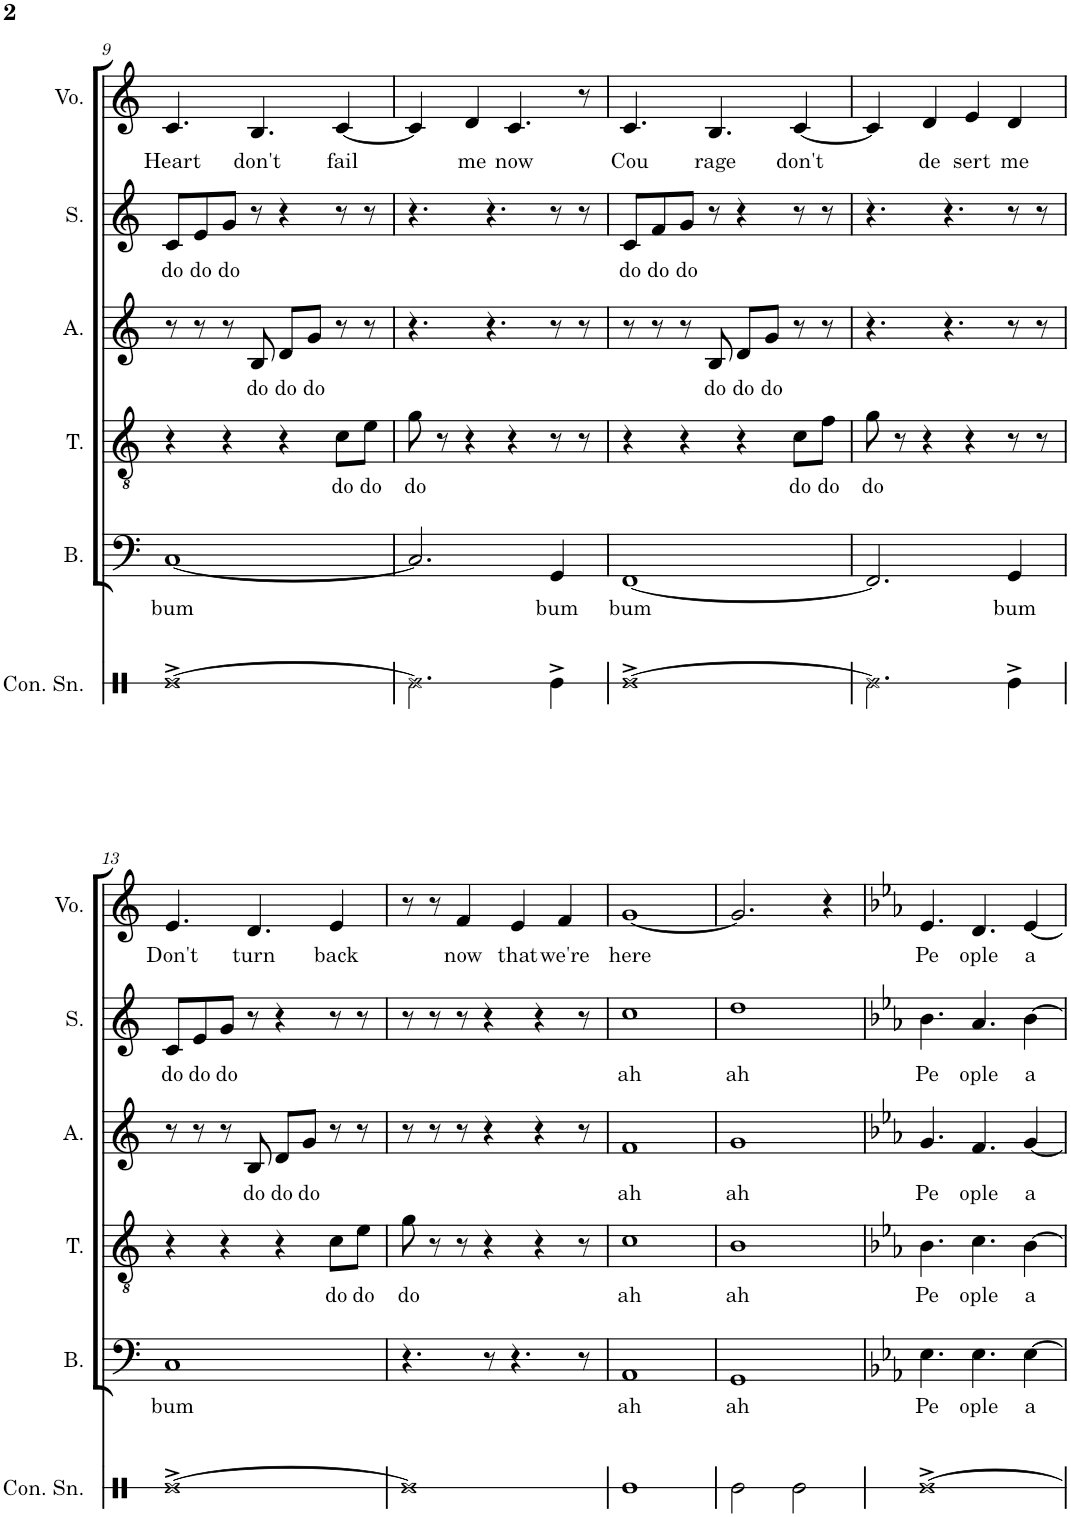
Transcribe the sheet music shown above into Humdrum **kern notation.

**kern	**kern	**text	**kern	**text	**kern	**text	**kern	**text	**kern	**text
*part6	*part5	*part5	*part4	*part4	*part3	*part3	*part2	*part2	*part1	*part1
*staff6	*staff5	*staff5	*staff4	*staff4	*staff3	*staff3	*staff2	*staff2	*staff1	*staff1
*I"Concert Snare Drum	*I"Bass	*	*I"Tenor	*	*I"Alto	*	*I"Soprano	*	*I"Voice	*
*I'Con. Sn.	*I'B.	*	*I'T.	*	*I'A.	*	*I'S.	*	*I'Vo.	*
!!LO:PB:g=z
*clefX	*clefF4	*	*clefGv2	*	*clefG2	*	*clefG2	*	*clefG2	*
*k[]	*k[]	*	*k[]	*	*k[]	*	*k[]	*	*k[]	*
*M2/2	*M2/2	*	*M2/2	*	*M2/2	*	*M2/2	*	*M2/2	*
*met(c|)	*met(c|)	*	*met(c|)	*	*met(c|)	*	*met(c|)	*	*met(c|)	*
=9	=9	=9	=9	=9	=9	=9	=9	=9	=9	=9
!	!	!LO:LY:b	!	!	!	!	!	!LO:LY:b	!	!LO:LY:b
[1Re^	[1C	bum	4r	.	8r	.	8c/L	do	4.c/	Heart
!	!	!	!	!	!	!	!	!LO:LY:b	!	!
.	.	.	.	.	8r	.	8e/	do	.	.
!	!	!	!	!	!	!	!	!LO:LY:b	!	!
.	.	.	4r	.	8r	.	8g/J	do	.	.
!	!	!	!	!	!	!LO:LY:b	!	!	!	!LO:LY:b
.	.	.	.	.	8B/	do	8r	.	4.B/	don't
!	!	!	!	!	!	!LO:LY:b	!	!	!	!
.	.	.	4r	.	8d/L	do	4r	.	.	.
!	!	!	!	!	!	!LO:LY:b	!	!	!	!
.	.	.	.	.	8g/J	do	.	.	.	.
!	!	!	!	!LO:LY:b	!	!	!	!	!	!LO:LY:b
.	.	.	8c\L	do	8r	.	8r	.	[4c/	fail
!	!	!	!	!LO:LY:b	!	!	!	!	!	!
.	.	.	8e\J	do	8r	.	8r	.	.	.
=10	=10	=10	=10	=10	=10	=10	=10	=10	=10	=10
!	!	!	!	!LO:LY:b	!	!	!	!	!	!
2.Re\]	2.C/]	.	8g\	do	4.r	.	4.r	.	4c/]	.
.	.	.	8r	.	.	.	.	.	.	.
!	!	!	!	!	!	!	!	!	!	!LO:LY:b
.	.	.	4r	.	.	.	.	.	4d/	me
.	.	.	.	.	4.r	.	4.r	.	.	.
!	!	!	!	!	!	!	!	!	!	!LO:LY:b
.	.	.	4r	.	.	.	.	.	4.c/	now
!	!	!LO:LY:b	!	!	!	!	!	!	!	!
4Re^\	4GG/	bum	8r	.	8r	.	8r	.	.	.
.	.	.	8r	.	8r	.	8r	.	8r	.
=11	=11	=11	=11	=11	=11	=11	=11	=11	=11	=11
!	!	!LO:LY:b	!	!	!	!	!	!LO:LY:b	!	!LO:LY:b
[1Re^	[1FF	bum	4r	.	8r	.	8c/L	do	4.c/	Cou
!	!	!	!	!	!	!	!	!LO:LY:b	!	!
.	.	.	.	.	8r	.	8f/	do	.	.
!	!	!	!	!	!	!	!	!LO:LY:b	!	!
.	.	.	4r	.	8r	.	8g/J	do	.	.
!	!	!	!	!	!	!LO:LY:b	!	!	!	!LO:LY:b
.	.	.	.	.	8B/	do	8r	.	4.B/	rage
!	!	!	!	!	!	!LO:LY:b	!	!	!	!
.	.	.	4r	.	8d/L	do	4r	.	.	.
!	!	!	!	!	!	!LO:LY:b	!	!	!	!
.	.	.	.	.	8g/J	do	.	.	.	.
!	!	!	!	!LO:LY:b	!	!	!	!	!	!LO:LY:b
.	.	.	8c\L	do	8r	.	8r	.	[4c/	don't
!	!	!	!	!LO:LY:b	!	!	!	!	!	!
.	.	.	8f\J	do	8r	.	8r	.	.	.
=12	=12	=12	=12	=12	=12	=12	=12	=12	=12	=12
!	!	!	!	!LO:LY:b	!	!	!	!	!	!
2.Re\]	2.FF/]	.	8g\	do	4.r	.	4.r	.	4c/]	.
.	.	.	8r	.	.	.	.	.	.	.
!	!	!	!	!	!	!	!	!	!	!LO:LY:b
.	.	.	4r	.	.	.	.	.	4d/	de
.	.	.	.	.	4.r	.	4.r	.	.	.
!	!	!	!	!	!	!	!	!	!	!LO:LY:b
.	.	.	4r	.	.	.	.	.	4e/	sert
!	!	!LO:LY:b	!	!	!	!	!	!	!	!LO:LY:b
4Re^\	4GG/	bum	8r	.	8r	.	8r	.	4d/	me
.	.	.	8r	.	8r	.	8r	.	.	.
!!LO:LB:g=z
=13	=13	=13	=13	=13	=13	=13	=13	=13	=13	=13
!	!	!LO:LY:b	!	!	!	!	!	!LO:LY:b	!	!LO:LY:b
[1Re^	1C	bum	4r	.	8r	.	8c/L	do	4.e/	Don't
!	!	!	!	!	!	!	!	!LO:LY:b	!	!
.	.	.	.	.	8r	.	8e/	do	.	.
!	!	!	!	!	!	!	!	!LO:LY:b	!	!
.	.	.	4r	.	8r	.	8g/J	do	.	.
!	!	!	!	!	!	!LO:LY:b	!	!	!	!LO:LY:b
.	.	.	.	.	8B/	do	8r	.	4.d/	turn
!	!	!	!	!	!	!LO:LY:b	!	!	!	!
.	.	.	4r	.	8d/L	do	4r	.	.	.
!	!	!	!	!	!	!LO:LY:b	!	!	!	!
.	.	.	.	.	8g/J	do	.	.	.	.
!	!	!	!	!LO:LY:b	!	!	!	!	!	!LO:LY:b
.	.	.	8c\L	do	8r	.	8r	.	4e/	back
!	!	!	!	!LO:LY:b	!	!	!	!	!	!
.	.	.	8e\J	do	8r	.	8r	.	.	.
=14	=14	=14	=14	=14	=14	=14	=14	=14	=14	=14
!	!	!	!	!LO:LY:b	!	!	!	!	!	!
1Re]	4.r	.	8g\	do	8r	.	8r	.	8r	.
.	.	.	8r	.	8r	.	8r	.	8r	.
!	!	!	!	!	!	!	!	!	!	!LO:LY:b
.	.	.	8r	.	8r	.	8r	.	4f/	now
.	8r	.	4r	.	4r	.	4r	.	.	.
!	!	!	!	!	!	!	!	!	!	!LO:LY:b
.	4.r	.	.	.	.	.	.	.	4e/	that
.	.	.	4r	.	4r	.	4r	.	.	.
!	!	!	!	!	!	!	!	!	!	!LO:LY:b
.	.	.	.	.	.	.	.	.	4f/	we're
.	8r	.	8r	.	8r	.	8r	.	.	.
=15	=15	=15	=15	=15	=15	=15	=15	=15	=15	=15
!	!	!LO:LY:b	!	!LO:LY:b	!	!LO:LY:b	!	!LO:LY:b	!	!LO:LY:b
1Re	1AA	ah	1c	ah	1f	ah	1cc	ah	[1g	here
=16	=16	=16	=16	=16	=16	=16	=16	=16	=16	=16
!	!	!LO:LY:b	!	!LO:LY:b	!	!LO:LY:b	!	!LO:LY:b	!	!
2Re\	1GG	ah	1B	ah	1g	ah	1dd	ah	2.g/]	.
2Re\	.	.	.	.	.	.	.	.	.	.
.	.	.	.	.	.	.	.	.	4r	.
=17	=17	=17	=17	=17	=17	=17	=17	=17	=17	=17
*	*k[b-e-a-]	*	*k[b-e-a-]	*	*k[b-e-a-]	*	*k[b-e-a-]	*	*k[b-e-a-]	*
!	!	!LO:LY:b	!	!LO:LY:b	!	!LO:LY:b	!	!LO:LY:b	!	!LO:LY:b
[1Re^	4.E-\	Pe	4.B-\	Pe	4.g/	Pe	4.b-\	Pe	4.e-/	Pe
!	!	!LO:LY:b	!	!LO:LY:b	!	!LO:LY:b	!	!LO:LY:b	!	!LO:LY:b
.	4.E-\	ople	4.c\	ople	4.f/	ople	4.a-/	ople	4.d/	ople
!	!	!LO:LY:b	!	!LO:LY:b	!	!LO:LY:b	!	!LO:LY:b	!	!LO:LY:b
.	[4E-\	a	[4B-\	a	[4g/	a	[4b-\	a	[4e-/	a
=	=	=	=	=	=	=	=	=	=	=
*-	*-	*-	*-	*-	*-	*-	*-	*-	*-	*-
